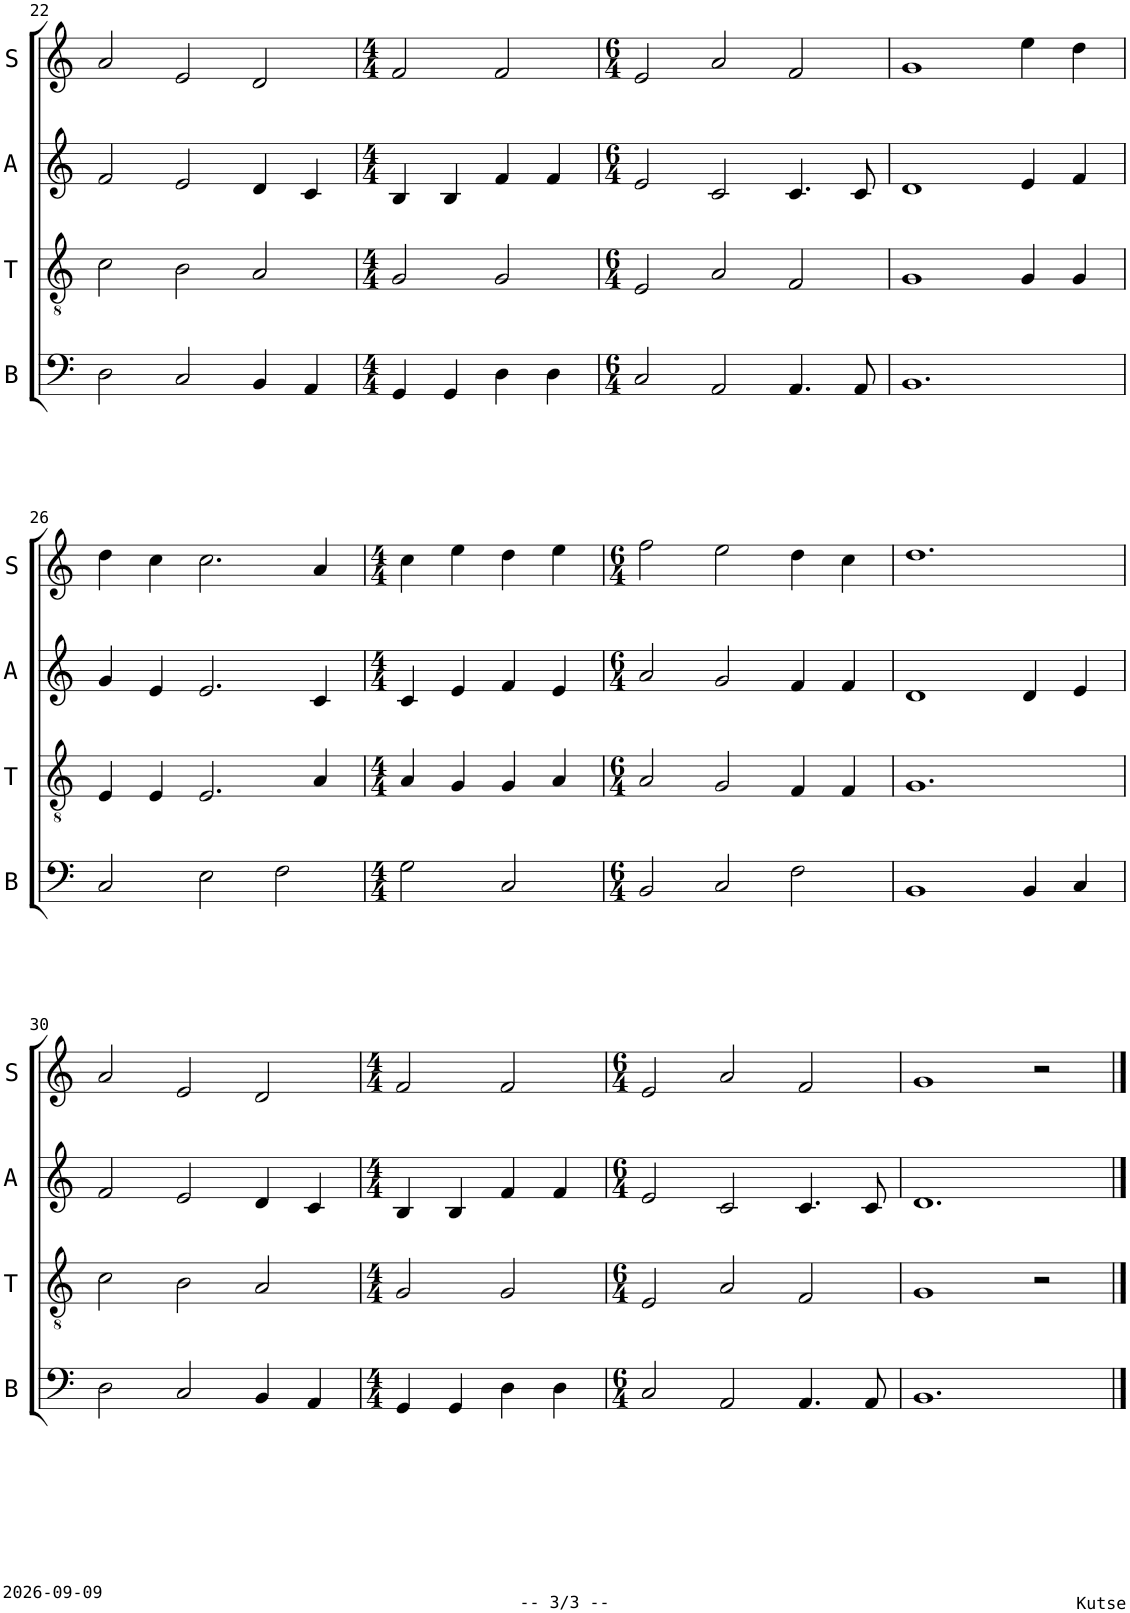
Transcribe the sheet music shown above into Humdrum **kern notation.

**kern	**kern	**kern	**kern
*part4	*part3	*part2	*part1
*staff4	*staff3	*staff2	*staff1
*I"B	*I"T	*I"A	*I"S
*I'B	*I'T	*I'A	*I'S
!!LO:PB:g=z
*clefF4	*clefGv2	*clefG2	*clefG2
*	*	*	*Trd-7c-12
*k[]	*k[]	*k[]	*k[]
*M6/4	*M6/4	*M6/4	*M6/4
=22	=22	=22	=22
2D\	2c\	2f/	2a/
2C/	2B\	2e/	2e/
4BB/	2A/	4d/	2d/
4AA/	.	4c/	.
=23	=23	=23	=23
*M4/4	*M4/4	*M4/4	*M4/4
4GG/	2G/	4B/	2f/
4GG/	.	4B/	.
4D\	2G/	4f/	2f/
4D\	.	4f/	.
=24	=24	=24	=24
*M6/4	*M6/4	*M6/4	*M6/4
2C/	2E/	2e/	2e/
2AA/	2A/	2c/	2a/
4.AA/	2F/	4.c/	2f/
8AA/	.	8c/	.
=25	=25	=25	=25
1.BB	1G	1d	1g
.	4G/	4e/	4ee\
.	4G/	4f/	4dd\
!!LO:LB:g=z
=26	=26	=26	=26
2C/	4E/	4g/	4dd\
.	4E/	4e/	4cc\
2E\	2.E/	2.e/	2.cc\
2F\	.	.	.
.	4A/	4c/	4a/
=27	=27	=27	=27
*M4/4	*M4/4	*M4/4	*M4/4
2G\	4A/	4c/	4cc\
.	4G/	4e/	4ee\
2C/	4G/	4f/	4dd\
.	4A/	4e/	4ee\
=28	=28	=28	=28
*M6/4	*M6/4	*M6/4	*M6/4
2BB/	2A/	2a/	2ff\
2C/	2G/	2g/	2ee\
2F\	4F/	4f/	4dd\
.	4F/	4f/	4cc\
=29	=29	=29	=29
1BB	1.G	1d	1.dd
4BB/	.	4d/	.
4C/	.	4e/	.
!!LO:LB:g=z
=30	=30	=30	=30
2D\	2c\	2f/	2a/
2C/	2B\	2e/	2e/
4BB/	2A/	4d/	2d/
4AA/	.	4c/	.
=31	=31	=31	=31
*M4/4	*M4/4	*M4/4	*M4/4
4GG/	2G/	4B/	2f/
4GG/	.	4B/	.
4D\	2G/	4f/	2f/
4D\	.	4f/	.
=32	=32	=32	=32
*M6/4	*M6/4	*M6/4	*M6/4
2C/	2E/	2e/	2e/
2AA/	2A/	2c/	2a/
4.AA/	2F/	4.c/	2f/
8AA/	.	8c/	.
=33	=33	=33	=33
1.BB	1G	1.d	1g
.	2r	.	2r
==	==	==	==
*-	*-	*-	*-
